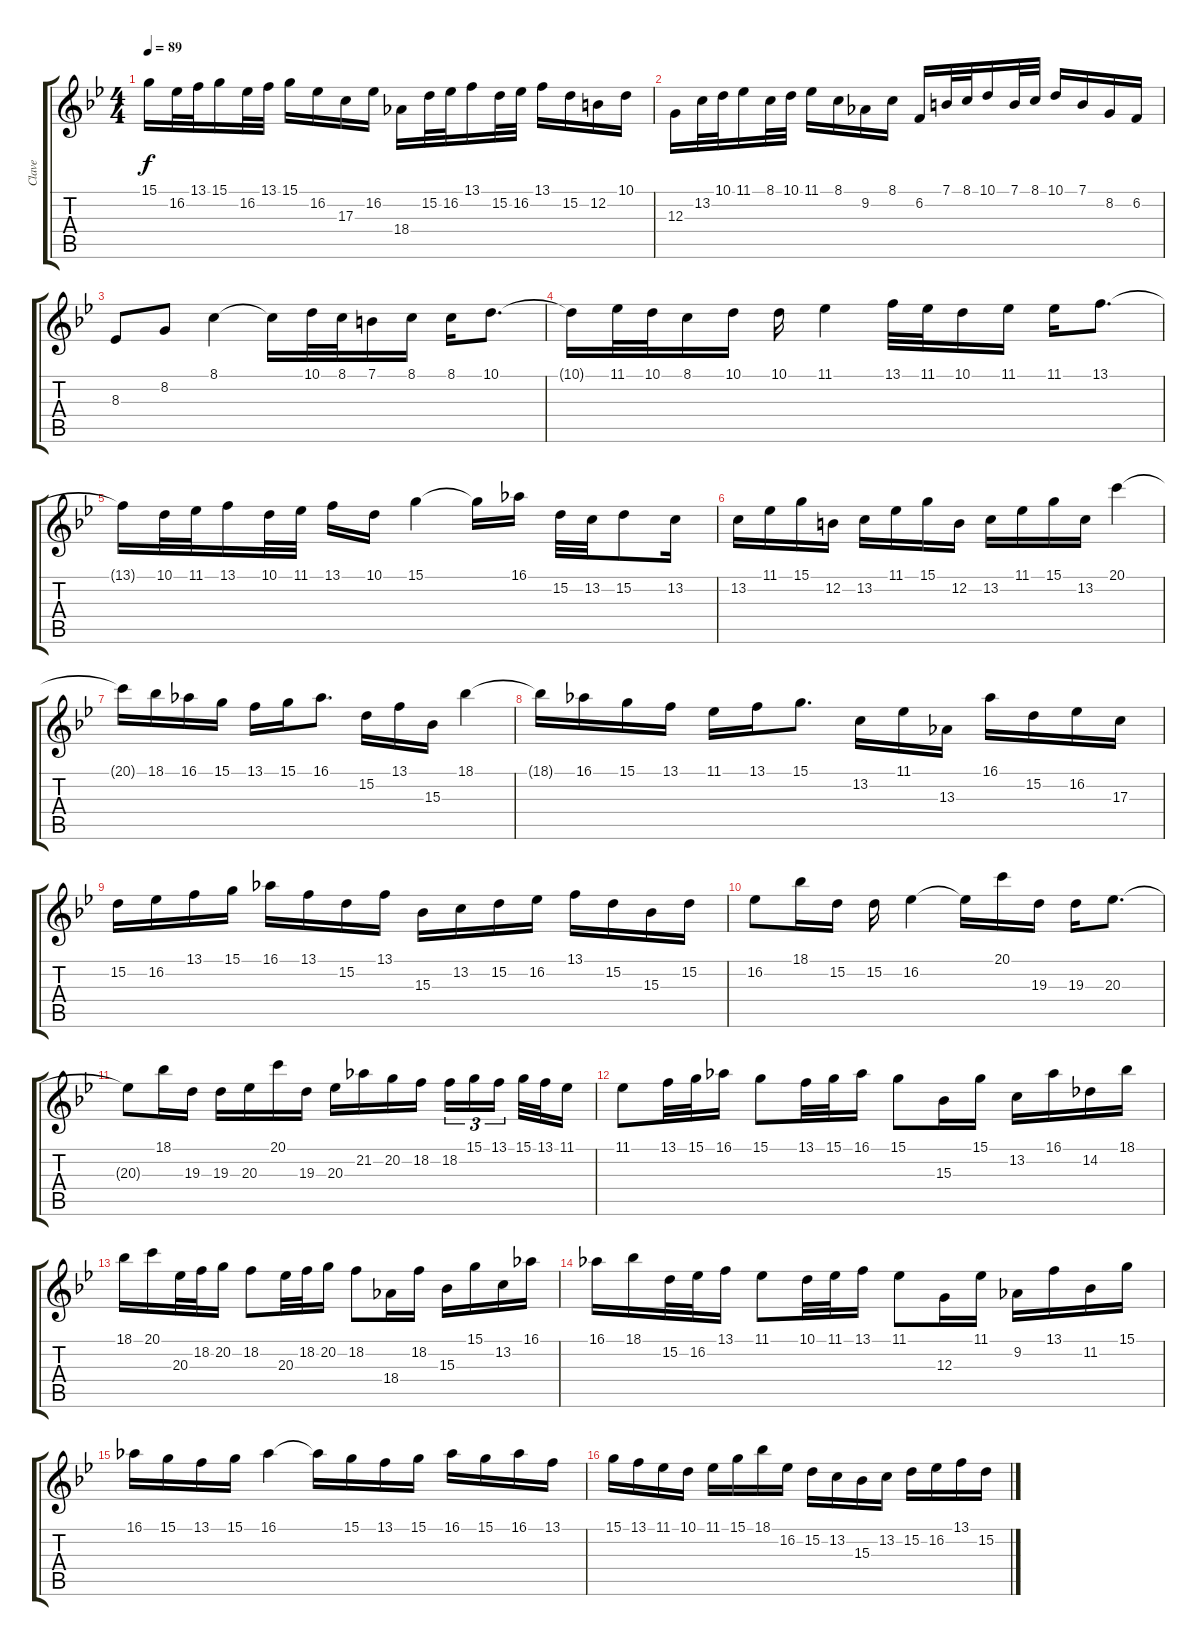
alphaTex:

\track ("Clave" "Clave") {instrument harpsichord}
\staff {score tabs}
\tuning (E4 B3 G3 D3 A2 E2) {hide}
\ts (4 4)
\tempo 89
\clef g2
\ks gminor
15.1.16{dy f} 16.2.32 13.1.32 15.1.16 16.2.32 13.1.32 15.1.16 16.2.16 17.3.16 16.2.16 18.4.16 15.2.32 16.2.32 13.1.16 15.2.32 16.2.32 13.1.16 15.2.16 12.2.16 10.1.16 |
12.3.16 13.2.32 10.1.32 11.1.16 8.1.32 10.1.32 11.1.16 8.1.16 9.2.16 8.1.16 6.2.16 7.1.32 8.1.32 10.1.16 7.1.32 8.1.32 10.1.16 7.1.16 8.2.16 6.2.16 |
8.3.8 8.2.8 8.1.4 8.1{t}.16 10.1.32 8.1.32 7.1.16 8.1.16 8.1.16 10.1.8{d} |
10.1{t}.16 11.1.32 10.1.32 8.1.16 10.1.16 10.1.16 11.1.4 13.1.32 11.1.32 10.1.16 11.1.16 11.1.16 13.1.8{d} |
13.1{t}.16 10.1.32 11.1.32 13.1.16 10.1.32 11.1.32 13.1.16 10.1.16 15.1.4 15.1{t}.16 16.1.16 15.2.32 13.2.32 15.2.8 13.2.16 |
13.2.16 11.1.16 15.1.16 12.2.16 13.2.16 11.1.16 15.1.16 12.2.16 13.2.16 11.1.16 15.1.16 13.2.16 20.1.4 |
20.1{t}.16 18.1.16 16.1.16 15.1.16 13.1.16 15.1.16 16.1.8{d} 15.2.16 13.1.16 15.3.16 18.1.4 |
18.1{t}.16 16.1.16 15.1.16 13.1.16 11.1.16 13.1.16 15.1.8{d} 13.2.16 11.1.16 13.3.16 16.1.16 15.2.16 16.2.16 17.3.16 |
15.2.16 16.2.16 13.1.16 15.1.16 16.1.16 13.1.16 15.2.16 13.1.16 15.3.16 13.2.16 15.2.16 16.2.16 13.1.16 15.2.16 15.3.16 15.2.16 |
16.2.8 18.1.16 15.2.16 15.2.16 16.2.4 16.2{t}.16 20.1.16 19.3.16 19.3.16 20.3.8{d} |
20.3{t}.8 18.1.16 19.3.16 19.3.16 20.3.16 20.1.16 19.3.16 20.3.16 21.2.16 20.2.16 18.2.16 18.2.16{tu (3 2)} 15.1.16{tu (3 2)} 13.1.16{tu (3 2) beam splitsecondary} 15.1.32 13.1.32 11.1.16 |
11.1.8 13.1.32 15.1.32 16.1.16 15.1.8 13.1.32 15.1.32 16.1.16 15.1.8 15.3.16 15.1.16 13.2.16 16.1.16 14.2.16 18.1.16 |
18.1.16 20.1.16 20.3.32 18.2.32 20.2.16 18.2.8 20.3.32 18.2.32 20.2.16 18.2.8 18.4.16 18.2.16 15.3.16 15.1.16 13.2.16 16.1.16 |
16.1.16 18.1.16 15.2.32 16.2.32 13.1.16 11.1.8 10.1.32 11.1.32 13.1.16 11.1.8 12.3.16 11.1.16 9.2.16 13.1.16 11.2.16 15.1.16 |
16.1.16 15.1.16 13.1.16 15.1.16 16.1.4 16.1{t}.16 15.1.16 13.1.16 15.1.16 16.1.16 15.1.16 16.1.16 13.1.16 |
15.1.16 13.1.16 11.1.16 10.1.16 11.1.16 15.1.16 18.1.16 16.2.16 15.2.16 13.2.16 15.3.16 13.2.16 15.2.16 16.2.16 13.1.16 15.2.16
